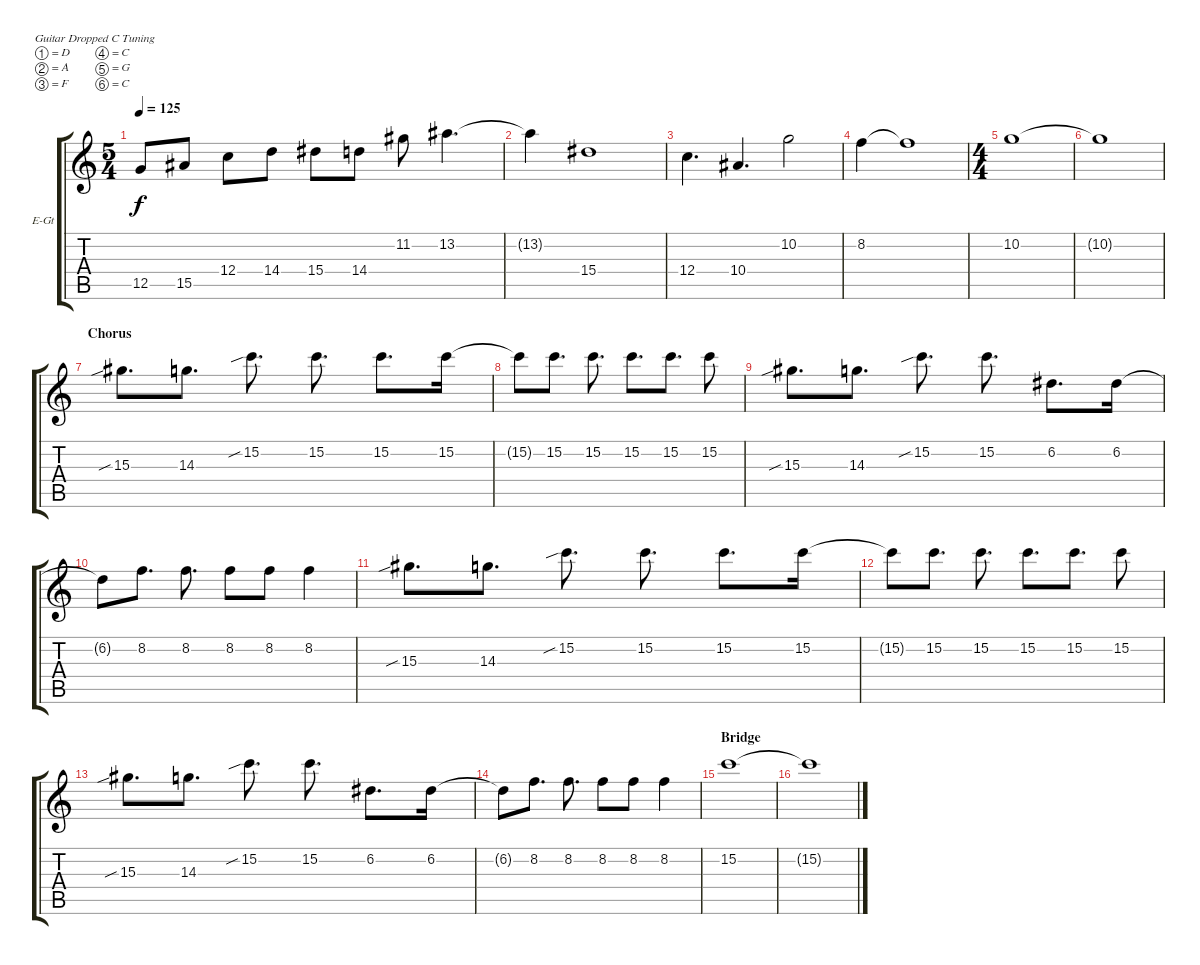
\defaultSystemsLayout 4
\bracketExtendMode groupsimilarinstruments
\firstSystemTrackNameOrientation horizontal
\otherSystemsTrackNameOrientation horizontal
\track ("Jack" "E-Gt") {instrument distortionguitar}
\staff {score tabs}
\tuning (D4 A3 F3 C3 G2 C2)
\ts (5 4)
\tempo 125
\clef g2
\ks c
12.5.8{dy f} 15.5.8 12.4.8 14.4.8 15.4.8 14.4.8 11.2.8 13.2.4{d} |
13.2{t}.4 15.4.1 |
12.4.4{d} 10.4.4{d} 10.2.2 |
8.2.4 8.2{t}.1 |
\ts (4 4)
10.2.1 |
10.2{t}.1 |
\section ("" "Chorus")
15.3{sib}.8{d} 14.3.8{d} 15.2{sib}.8{d} 15.2.8{d} 15.2.8{d} 15.2.16 |
15.2{t}.8 15.2.8{d} 15.2.8{d} 15.2.8{d} 15.2.8{d} 15.2.8 |
15.3{sib}.8{d} 14.3.8{d} 15.2{sib}.8{d} 15.2.8{d} 6.2.8{d} 6.2.16 |
6.2{t}.8 8.2.8{d} 8.2.8{d} 8.2.8 8.2.8 8.2.4 |
15.3{sib}.8{d} 14.3.8{d} 15.2{sib}.8{d} 15.2.8{d} 15.2.8{d} 15.2.16 |
15.2{t}.8 15.2.8{d} 15.2.8{d} 15.2.8{d} 15.2.8{d} 15.2.8 |
15.3{sib}.8{d} 14.3.8{d} 15.2{sib}.8{d} 15.2.8{d} 6.2.8{d} 6.2.16 |
6.2{t}.8 8.2.8{d} 8.2.8{d} 8.2.8 8.2.8 8.2.4 |
\section ("" "Bridge")
15.2.1 |
15.2{t}.1
